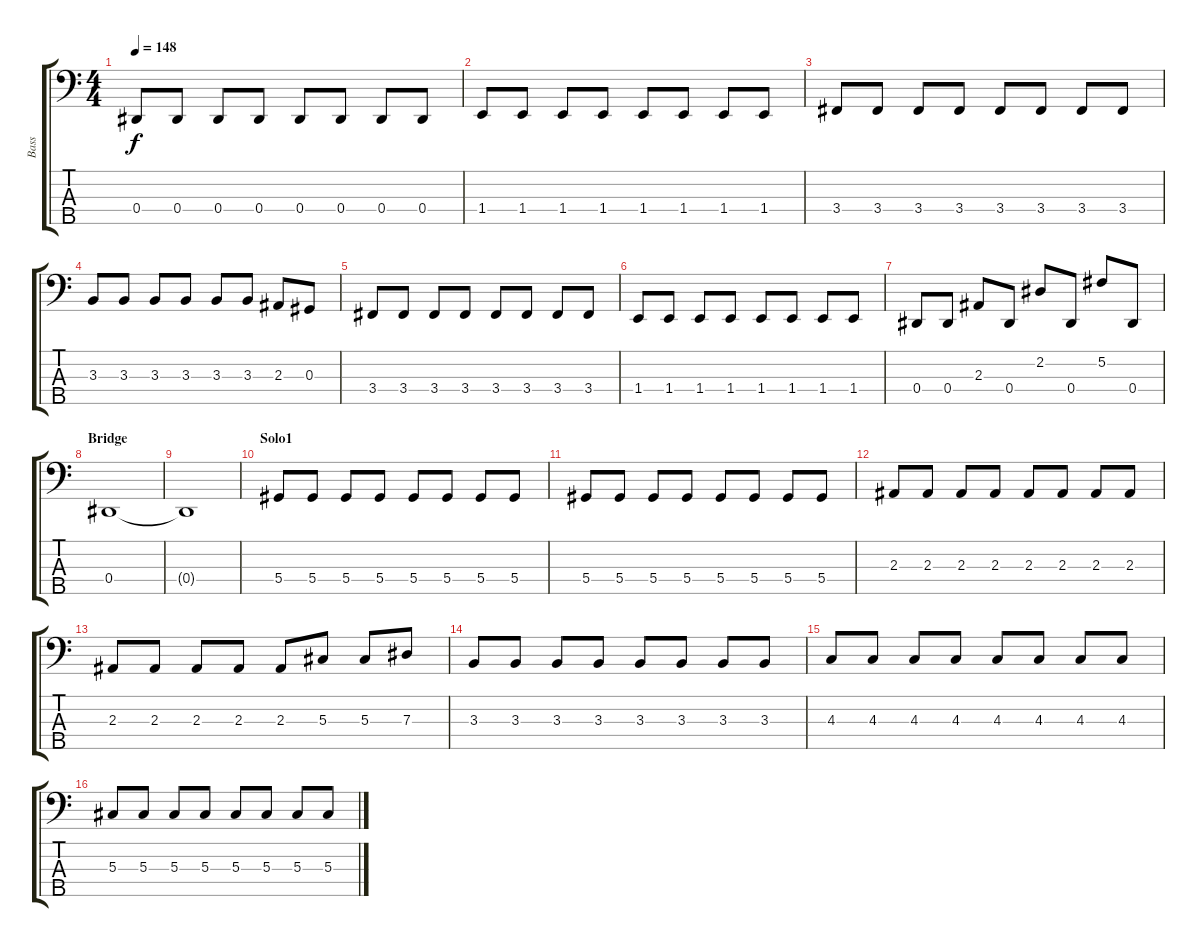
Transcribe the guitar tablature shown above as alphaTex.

\track ("Bass" "Bass") {instrument electricbasspick}
\staff {score tabs}
\tuning (Gb2 Db2 Ab1 Eb1 Bb0) {hide}
\ts (4 4)
\tempo 148
\clef f4
\ks c
0.4.8{dy f} 0.4.8 0.4.8 0.4.8 0.4.8 0.4.8 0.4.8 0.4.8 |
1.4.8 1.4.8 1.4.8 1.4.8 1.4.8 1.4.8 1.4.8 1.4.8 |
3.4.8 3.4.8 3.4.8 3.4.8 3.4.8 3.4.8 3.4.8 3.4.8 |
3.3.8 3.3.8 3.3.8 3.3.8 3.3.8 3.3.8 2.3.8 0.3.8 |
3.4.8 3.4.8 3.4.8 3.4.8 3.4.8 3.4.8 3.4.8 3.4.8 |
1.4.8 1.4.8 1.4.8 1.4.8 1.4.8 1.4.8 1.4.8 1.4.8 |
0.4.8 0.4.8 2.3.8 0.4.8 2.2.8 0.4.8 5.2.8 0.4.8 |
\section ("" "Bridge")
0.4.1 |
0.4{t}.1 |
\section ("" "Solo1")
5.4.8 5.4.8 5.4.8 5.4.8 5.4.8 5.4.8 5.4.8 5.4.8 |
5.4.8 5.4.8 5.4.8 5.4.8 5.4.8 5.4.8 5.4.8 5.4.8 |
2.3.8 2.3.8 2.3.8 2.3.8 2.3.8 2.3.8 2.3.8 2.3.8 |
2.3.8 2.3.8 2.3.8 2.3.8 2.3.8 5.3.8 5.3.8 7.3.8 |
3.3.8 3.3.8 3.3.8 3.3.8 3.3.8 3.3.8 3.3.8 3.3.8 |
4.3.8 4.3.8 4.3.8 4.3.8 4.3.8 4.3.8 4.3.8 4.3.8 |
5.3.8 5.3.8 5.3.8 5.3.8 5.3.8 5.3.8 5.3.8 5.3.8
